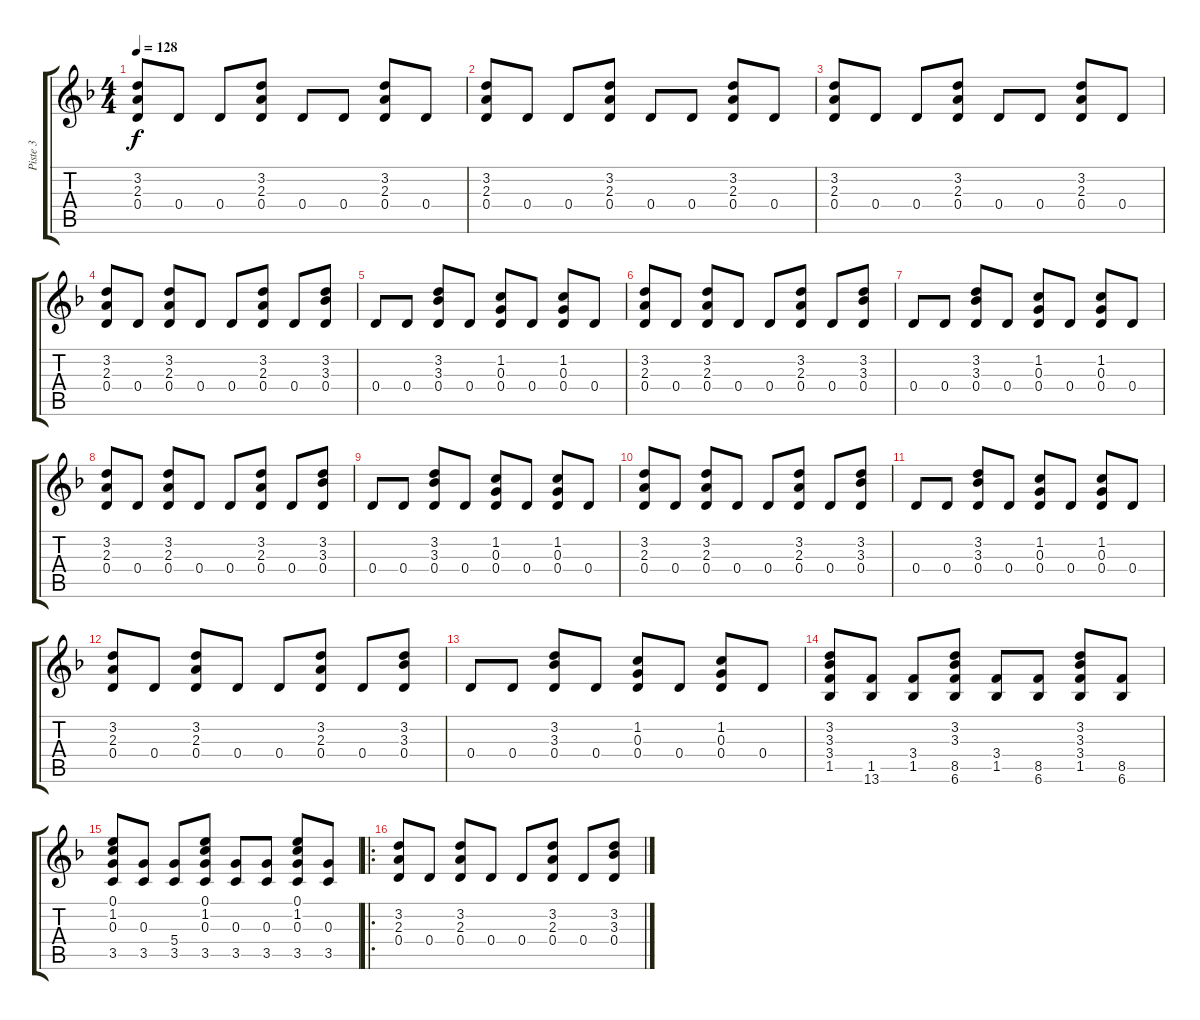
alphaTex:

\track ("Piste 3" "Piste 3") {instrument acousticguitarnylon}
\staff {score tabs}
\tuning (E4 B3 G3 D3 A2 E2) {hide}
\ts (4 4)
\tempo 128
\clef g2
\ks f
(3.2 2.3 0.4).8{dy f} 0.4.8 0.4.8 (3.2 2.3 0.4).8 0.4.8 0.4.8 (3.2 2.3 0.4).8 0.4.8 |
(3.2 2.3 0.4).8 0.4.8 0.4.8 (3.2 2.3 0.4).8 0.4.8 0.4.8 (3.2 2.3 0.4).8 0.4.8 |
(3.2 2.3 0.4).8 0.4.8 0.4.8 (3.2 2.3 0.4).8 0.4.8 0.4.8 (3.2 2.3 0.4).8 0.4.8 |
(3.2 2.3 0.4).8 0.4.8 (3.2 2.3 0.4).8 0.4.8 0.4.8 (3.2 2.3 0.4).8 0.4.8 (3.2 3.3 0.4).8 |
0.4.8 0.4.8 (3.2 3.3 0.4).8 0.4.8 (1.2 0.3 0.4).8 0.4.8 (1.2 0.3 0.4).8 0.4.8 |
(3.2 2.3 0.4).8 0.4.8 (3.2 2.3 0.4).8 0.4.8 0.4.8 (3.2 2.3 0.4).8 0.4.8 (3.2 3.3 0.4).8 |
0.4.8 0.4.8 (3.2 3.3 0.4).8 0.4.8 (1.2 0.3 0.4).8 0.4.8 (1.2 0.3 0.4).8 0.4.8 |
(3.2 2.3 0.4).8 0.4.8 (3.2 2.3 0.4).8 0.4.8 0.4.8 (3.2 2.3 0.4).8 0.4.8 (3.2 3.3 0.4).8 |
0.4.8 0.4.8 (3.2 3.3 0.4).8 0.4.8 (1.2 0.3 0.4).8 0.4.8 (1.2 0.3 0.4).8 0.4.8 |
(3.2 2.3 0.4).8 0.4.8 (3.2 2.3 0.4).8 0.4.8 0.4.8 (3.2 2.3 0.4).8 0.4.8 (3.2 3.3 0.4).8 |
0.4.8 0.4.8 (3.2 3.3 0.4).8 0.4.8 (1.2 0.3 0.4).8 0.4.8 (1.2 0.3 0.4).8 0.4.8 |
(3.2 2.3 0.4).8 0.4.8 (3.2 2.3 0.4).8 0.4.8 0.4.8 (3.2 2.3 0.4).8 0.4.8 (3.2 3.3 0.4).8 |
0.4.8 0.4.8 (3.2 3.3 0.4).8 0.4.8 (1.2 0.3 0.4).8 0.4.8 (1.2 0.3 0.4).8 0.4.8 |
(3.2 3.3 3.4 1.5).8 (1.5 13.6).8 (3.4 1.5).8 (3.2 3.3 8.5 6.6).8 (3.4 1.5).8 (8.5 6.6).8 (3.2 3.3 3.4 1.5).8 (8.5 6.6).8 |
(0.1 1.2 0.3 3.5).8 (0.3 3.5).8 (5.4 3.5).8 (0.1 1.2 0.3 3.5).8 (0.3 3.5).8 (0.3 3.5).8 (0.1 1.2 0.3 3.5).8 (0.3 3.5).8 |
\ro
(3.2 2.3 0.4).8 0.4.8 (3.2 2.3 0.4).8 0.4.8 0.4.8 (3.2 2.3 0.4).8 0.4.8 (3.2 3.3 0.4).8
